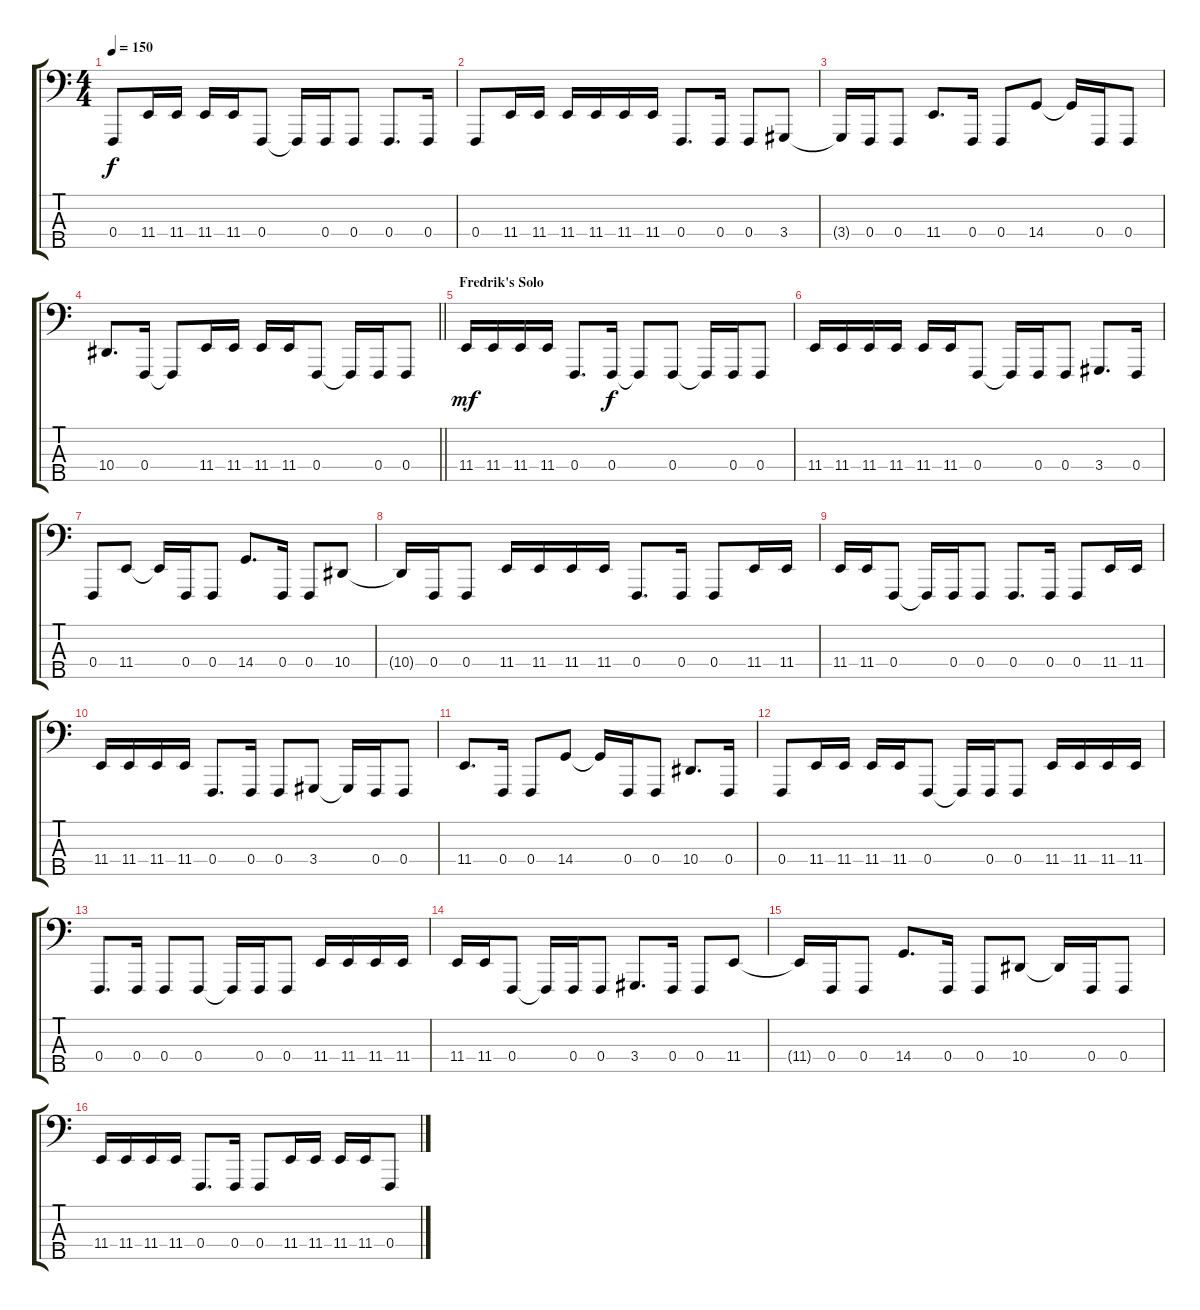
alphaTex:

\track "" {instrument slapbass1}
\staff {score tabs}
\tuning (Ab2 Eb1 Bb0 F0 D0) {hide}
\ts (4 4)
\tempo 150
\clef f4
\ks c
0.4.8{dy f} 11.4.16 11.4.16 11.4.16 11.4.16 0.4.8 0.4{t}.16 0.4.16 0.4.8 0.4.8{d} 0.4.16 |
0.4.8 11.4.16 11.4.16 11.4.16 11.4.16 11.4.16 11.4.16 0.4.8{d} 0.4.16 0.4.8 3.4.8 |
3.4{t}.16 0.4.16 0.4.8 11.4.8{d} 0.4.16 0.4.8 14.4.8 14.4{t}.16 0.4.16 0.4.8 |
\barLineRight lightlight
10.4.8{d} 0.4.16 0.4{t}.8 11.4.16 11.4.16 11.4.16 11.4.16 0.4.8 0.4{t}.16 0.4.16 0.4.8 |
\section ("" "Fredrik's Solo")
11.4.16{dy mf} 11.4.16 11.4.16 11.4.16 0.4.8{d} 0.4.16{dy f} 0.4{t}.8 0.4.8 0.4{t}.16 0.4.16 0.4.8 |
11.4.16 11.4.16 11.4.16 11.4.16 11.4.16 11.4.16 0.4.8 0.4{t}.16 0.4.16 0.4.8 3.4.8{d} 0.4.16 |
0.4.8 11.4.8 11.4{t}.16 0.4.16 0.4.8 14.4.8{d} 0.4.16 0.4.8 10.4.8 |
10.4{t}.16 0.4.16 0.4.8 11.4.16 11.4.16 11.4.16 11.4.16 0.4.8{d} 0.4.16 0.4.8 11.4.16 11.4.16 |
11.4.16 11.4.16 0.4.8 0.4{t}.16 0.4.16 0.4.8 0.4.8{d} 0.4.16 0.4.8 11.4.16 11.4.16 |
11.4.16 11.4.16 11.4.16 11.4.16 0.4.8{d} 0.4.16 0.4.8 3.4.8 3.4{t}.16 0.4.16 0.4.8 |
11.4.8{d} 0.4.16 0.4.8 14.4.8 14.4{t}.16 0.4.16 0.4.8 10.4.8{d} 0.4.16 |
0.4.8 11.4.16 11.4.16 11.4.16 11.4.16 0.4.8 0.4{t}.16 0.4.16 0.4.8 11.4.16 11.4.16 11.4.16 11.4.16 |
0.4.8{d} 0.4.16 0.4.8 0.4.8 0.4{t}.16 0.4.16 0.4.8 11.4.16 11.4.16 11.4.16 11.4.16 |
11.4.16 11.4.16 0.4.8 0.4{t}.16 0.4.16 0.4.8 3.4.8{d} 0.4.16 0.4.8 11.4.8 |
11.4{t}.16 0.4.16 0.4.8 14.4.8{d} 0.4.16 0.4.8 10.4.8 10.4{t}.16 0.4.16 0.4.8 |
11.4.16 11.4.16 11.4.16 11.4.16 0.4.8{d} 0.4.16 0.4.8 11.4.16 11.4.16 11.4.16 11.4.16 0.4.8
